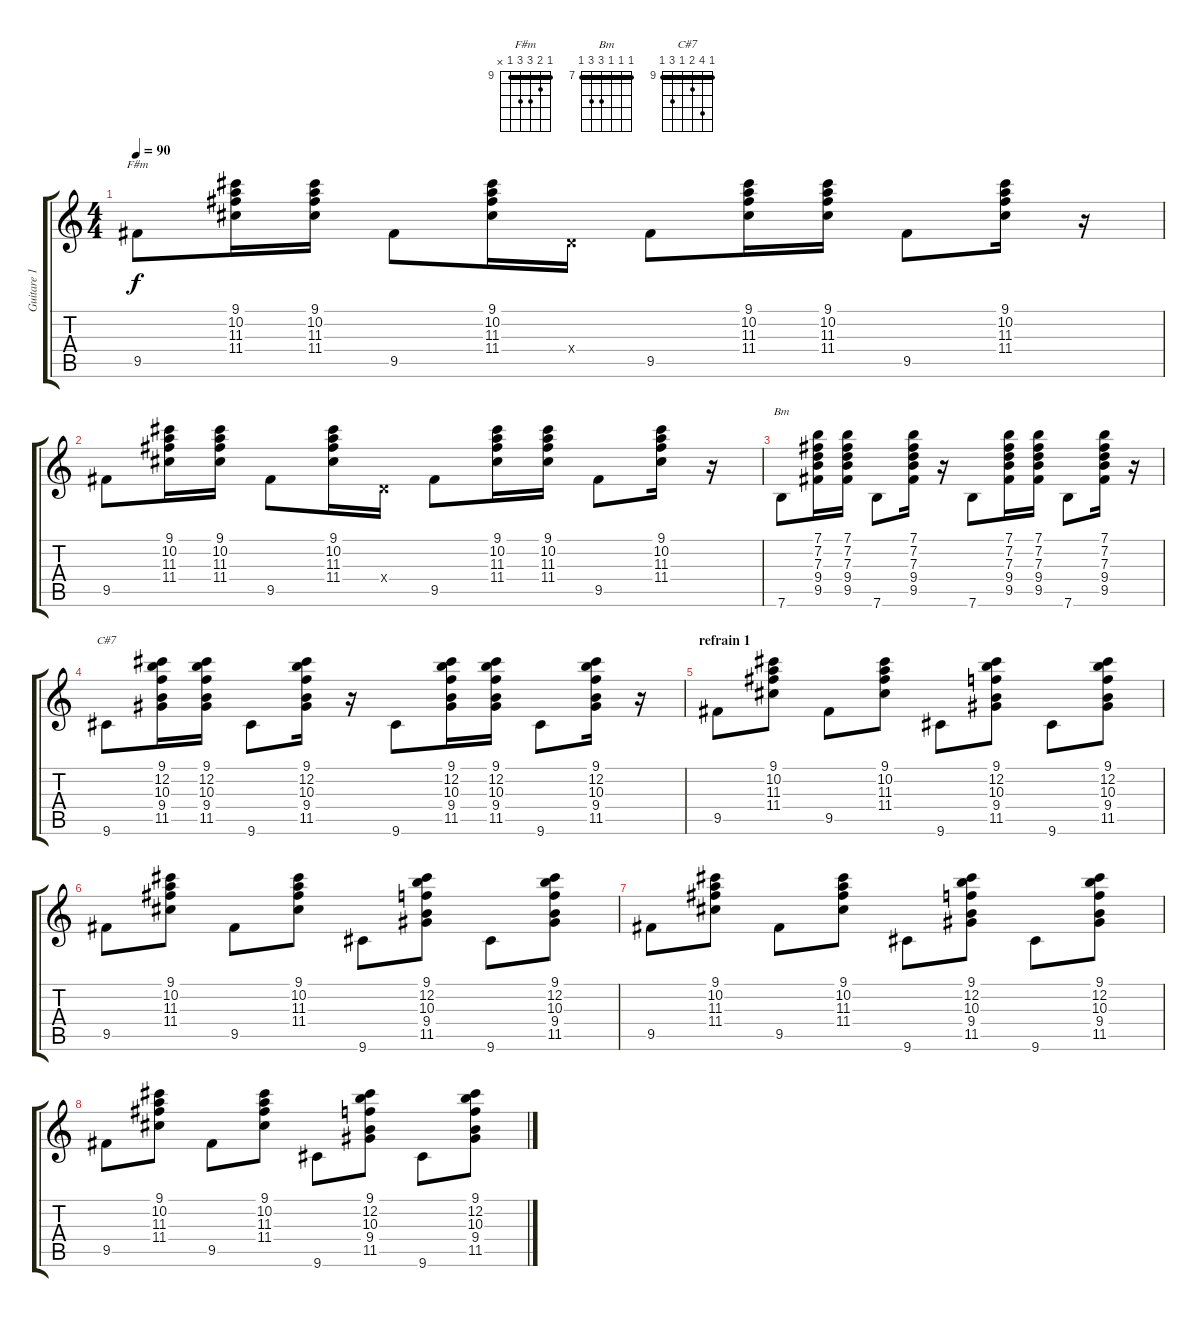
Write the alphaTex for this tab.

\track ("Guitare 1" "Guitare 1") {instrument acousticguitarnylon}
\staff {score tabs}
\tuning (E4 B3 G3 D3 A2 E2) {hide}
\chord ("F#m" 9 10 11 11 9 x) {firstfret 9 barre 9}
\chord ("Bm" 7 7 7 9 9 7) {firstfret 7 barre 7}
\chord ("C#7" 9 12 10 9 11 9) {firstfret 9 barre 9}
\ts (4 4)
\tempo 90
\clef g2
\ks c
9.5.8{ch "F#m" dy f} (9.1 10.2 11.3 11.4).16 (9.1 10.2 11.3 11.4).16 9.5.8 (9.1 10.2 11.3 11.4).16 0.4{x}.16 9.5.8 (9.1 10.2 11.3 11.4).16 (9.1 10.2 11.3 11.4).16 9.5.8 (9.1 10.2 11.3 11.4).16 r.16 |
9.5.8 (9.1 10.2 11.3 11.4).16 (9.1 10.2 11.3 11.4).16 9.5.8 (9.1 10.2 11.3 11.4).16 0.4{x}.16 9.5.8 (9.1 10.2 11.3 11.4).16 (9.1 10.2 11.3 11.4).16 9.5.8 (9.1 10.2 11.3 11.4).16 r.16 |
7.6.8{ch "Bm"} (7.1 7.2 7.3 9.4 9.5).16 (7.1 7.2 7.3 9.4 9.5).16 7.6.8 (7.1 7.2 7.3 9.4 9.5).16 r.16 7.6.8 (7.1 7.2 7.3 9.4 9.5).16 (7.1 7.2 7.3 9.4 9.5).16 7.6.8 (7.1 7.2 7.3 9.4 9.5).16 r.16 |
9.6.8{ch "C#7"} (9.1 12.2 10.3 9.4 11.5).16 (9.1 12.2 10.3 9.4 11.5).16 9.6.8 (9.1 12.2 10.3 9.4 11.5).16 r.16 9.6.8 (9.1 12.2 10.3 9.4 11.5).16 (9.1 12.2 10.3 9.4 11.5).16 9.6.8 (9.1 12.2 10.3 9.4 11.5).16 r.16 |
\section ("" "refrain 1")
9.5.8 (9.1 10.2 11.3 11.4).8 9.5.8 (9.1 10.2 11.3 11.4).8 9.6.8 (9.1 12.2 10.3 9.4 11.5).8 9.6.8 (9.1 12.2 10.3 9.4 11.5).8 |
9.5.8 (9.1 10.2 11.3 11.4).8 9.5.8 (9.1 10.2 11.3 11.4).8 9.6.8 (9.1 12.2 10.3 9.4 11.5).8 9.6.8 (9.1 12.2 10.3 9.4 11.5).8 |
9.5.8 (9.1 10.2 11.3 11.4).8 9.5.8 (9.1 10.2 11.3 11.4).8 9.6.8 (9.1 12.2 10.3 9.4 11.5).8 9.6.8 (9.1 12.2 10.3 9.4 11.5).8 |
9.5.8 (9.1 10.2 11.3 11.4).8 9.5.8 (9.1 10.2 11.3 11.4).8 9.6.8 (9.1 12.2 10.3 9.4 11.5).8 9.6.8 (9.1 12.2 10.3 9.4 11.5).8
